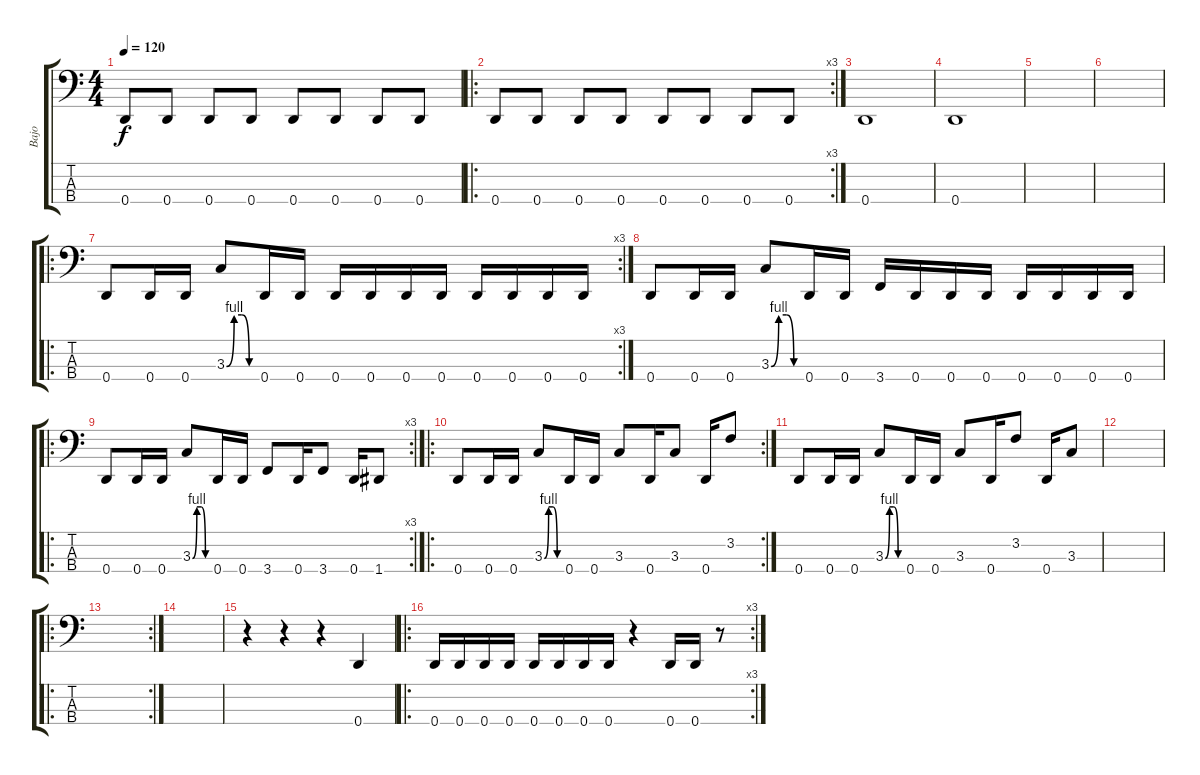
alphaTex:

\track ("Bajo" "Bajo") {instrument electricbasspick}
\staff {score tabs}
\tuning (G2 D2 A1 D1) {hide}
\ts (4 4)
\tempo 120
\clef f4
\ks c
0.4.8{dy f} 0.4.8 0.4.8 0.4.8 0.4.8 0.4.8 0.4.8 0.4.8 |
\ro
\rc 3
0.4.8 0.4.8 0.4.8 0.4.8 0.4.8 0.4.8 0.4.8 0.4.8 |
0.4.1 |
0.4.1 |
|
|
\ro
\rc 3
0.4.8{instrument electricbasspick} 0.4.16 0.4.16 3.3{be (custom 0 0 15 4 30 4 45 0 60 0)}.8 0.4.16 0.4.16 0.4.16 0.4.16 0.4.16 0.4.16 0.4.16 0.4.16 0.4.16 0.4.16 |
0.4.8{instrument electricbasspick} 0.4.16 0.4.16 3.3{be (custom 0 0 15 4 30 4 45 0 60 0)}.8 0.4.16 0.4.16 3.4.16 0.4.16 0.4.16 0.4.16 0.4.16 0.4.16 0.4.16 0.4.16 |
\ro
\rc 3
0.4.8 0.4.16 0.4.16 3.3{be (custom 0 0 15 4 30 4 45 0 60 0)}.8 0.4.16 0.4.16 3.4.8 0.4.16 3.4.8 0.4.16 1.4.8 |
\ro
\rc 2
0.4.8 0.4.16 0.4.16 3.3{be (custom 0 0 15 4 30 4 45 0 60 0)}.8 0.4.16 0.4.16 3.3.8 0.4.16 3.3.8 0.4.16 3.2.8 |
0.4.8 0.4.16 0.4.16 3.3{be (custom 0 0 15 4 30 4 45 0 60 0)}.8 0.4.16 0.4.16 3.3.8 0.4.16 3.2.8 0.4.16 3.3.8 |
|
\ro
\rc 2
|
|
r.4 r.4 r.4 0.4.4 |
\ro
\rc 3
0.4.16 0.4.16 0.4.16 0.4.16 0.4.16 0.4.16 0.4.16 0.4.16 r.4 0.4.16 0.4.16 r.8
